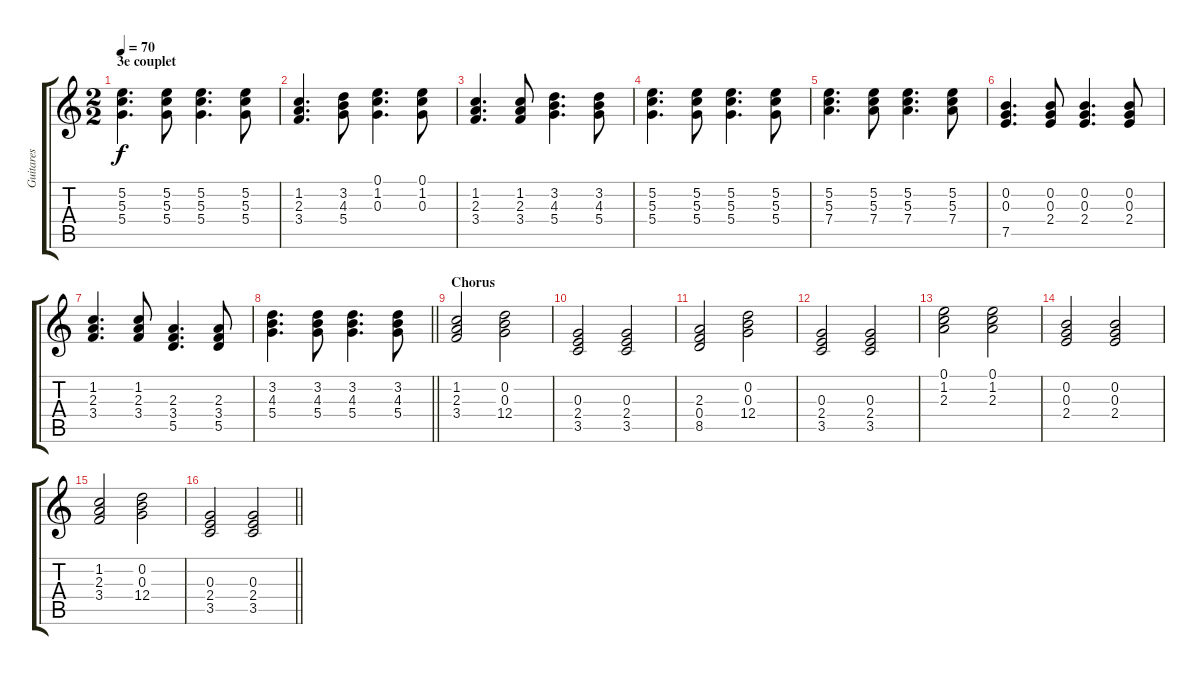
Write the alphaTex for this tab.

\track ("Guitares" "Guitares") {instrument overdrivenguitar}
\staff {score tabs}
\tuning (E4 B3 G3 D3 A2 E2) {hide}
\ts (2 2)
\section ("" "3e couplet")
\tempo 70
\clef g2
\ks c
(5.2 5.3 5.4).4{d dy f} (5.2 5.3 5.4).8 (5.2 5.3 5.4).4{d} (5.2 5.3 5.4).8 |
(1.2 2.3 3.4).4{d} (3.2 4.3 5.4).8 (0.1 1.2 0.3).4{d} (0.1 1.2 0.3).8 |
(1.2 2.3 3.4).4{d} (1.2 2.3 3.4).8 (3.2 4.3 5.4).4{d} (3.2 4.3 5.4).8 |
(5.2 5.3 5.4).4{d} (5.2 5.3 5.4).8 (5.2 5.3 5.4).4{d} (5.2 5.3 5.4).8 |
(5.2 5.3 7.4).4{d} (5.2 5.3 7.4).8 (5.2 5.3 7.4).4{d} (5.2 5.3 7.4).8 |
(0.2 0.3 7.5).4{d} (0.2 0.3 2.4).8 (0.2 0.3 2.4).4{d} (0.2 0.3 2.4).8 |
(1.2 2.3 3.4).4{d} (1.2 2.3 3.4).8 (2.3 3.4 5.5).4{d} (2.3 3.4 5.5).8 |
\barLineRight lightlight
(3.2 4.3 5.4).4{d} (3.2 4.3 5.4).8 (3.2 4.3 5.4).4{d} (3.2 4.3 5.4).8 |
\section ("" "Chorus")
(1.2 2.3 3.4).2 (0.2 0.3 12.4).2 |
(0.3 2.4 3.5).2 (0.3 2.4 3.5).2 |
(2.3 0.4 8.5).2 (0.2 0.3 12.4).2 |
(0.3 2.4 3.5).2 (0.3 2.4 3.5).2 |
(0.1 1.2 2.3).2 (0.1 1.2 2.3).2 |
(0.2 0.3 2.4).2 (0.2 0.3 2.4).2 |
(1.2 2.3 3.4).2 (0.2 0.3 12.4).2 |
\barLineRight lightlight
(0.3 2.4 3.5).2 (0.3 2.4 3.5).2
